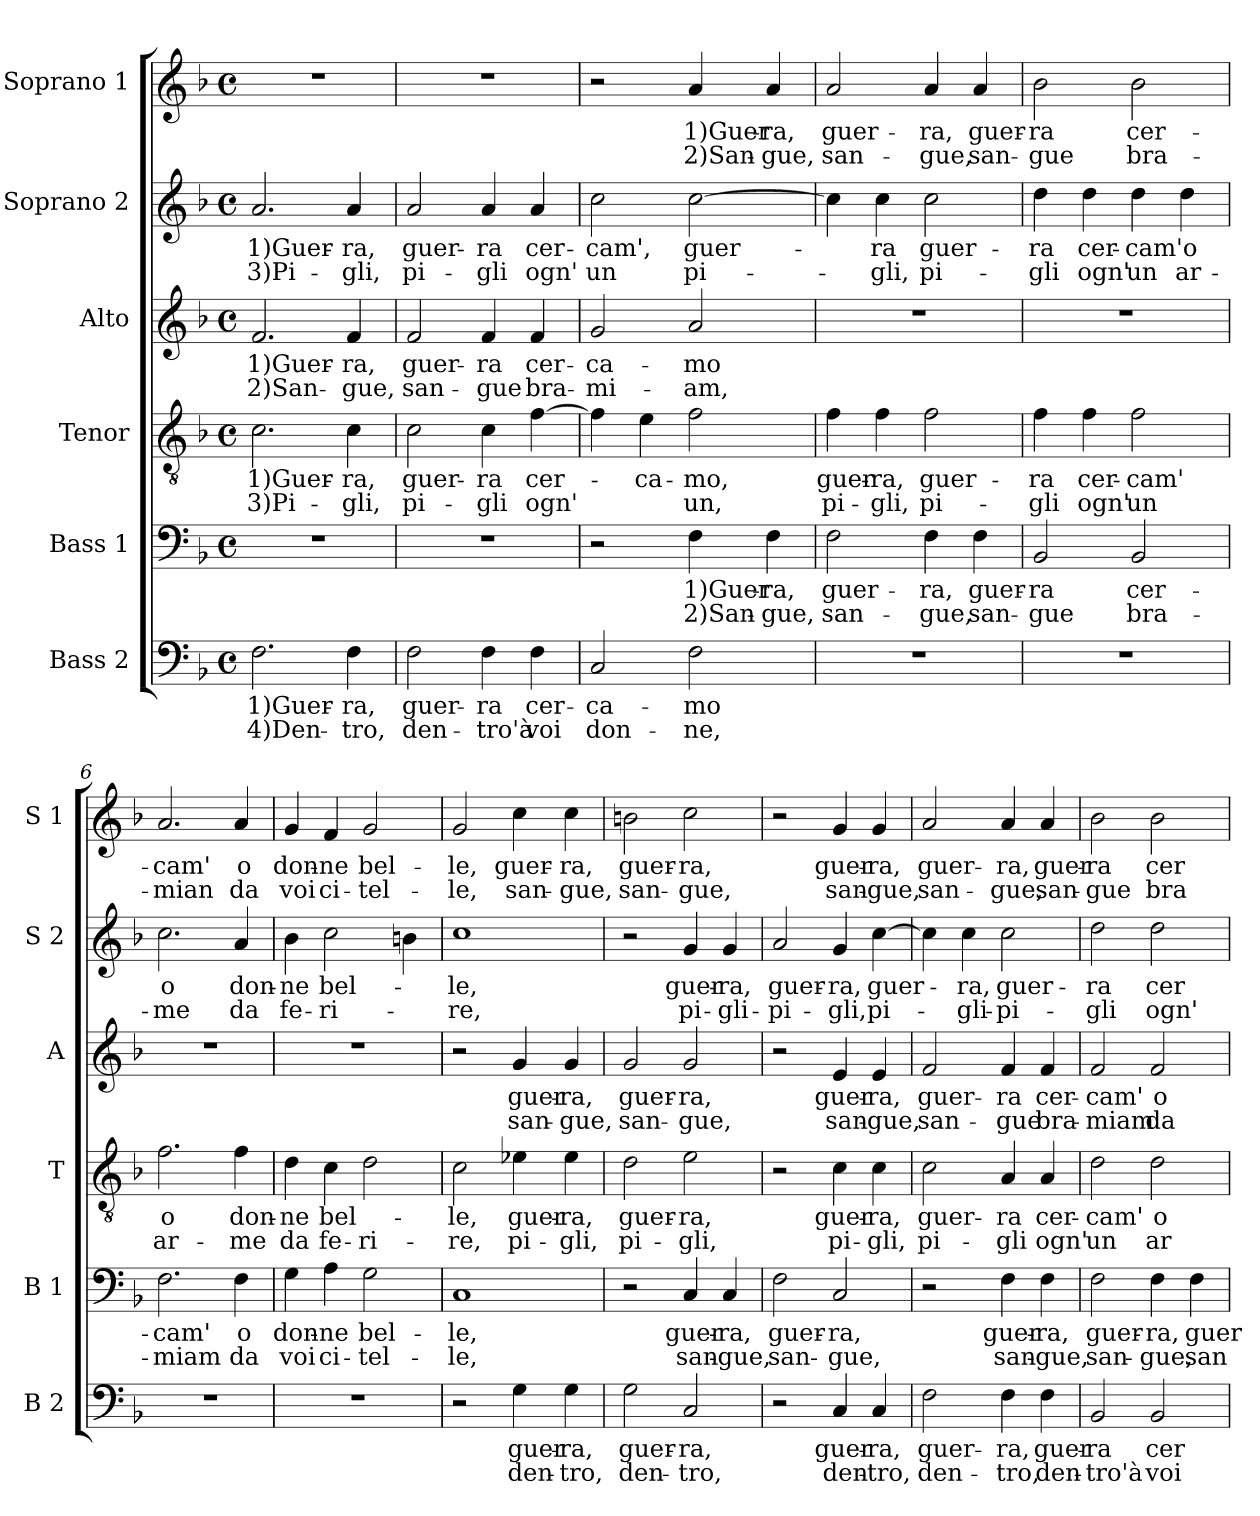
**kern	**text	**text	**kern	**text	**text	**kern	**text	**text	**kern	**text	**text	**kern	**text	**text	**kern	**text	**text
*part6	*part6	*part6	*part5	*part5	*part5	*part4	*part4	*part4	*part3	*part3	*part3	*part2	*part2	*part2	*part1	*part1	*part1
*staff6	*staff6	*staff6	*staff5	*staff5	*staff5	*staff4	*staff4	*staff4	*staff3	*staff3	*staff3	*staff2	*staff2	*staff2	*staff1	*staff1	*staff1
*I"Bass 2	*	*	*I"Bass 1	*	*	*I"Tenor	*	*	*I"Alto	*	*	*I"Soprano 2	*	*	*I"Soprano 1	*	*
*I'B 2	*	*	*I'B 1	*	*	*I'T	*	*	*I'A	*	*	*I'S 2	*	*	*I'S 1	*	*
*clefF4	*	*	*clefF4	*	*	*clefGv2	*	*	*clefG2	*	*	*clefG2	*	*	*clefG2	*	*
*k[b-]	*	*	*k[b-]	*	*	*k[b-]	*	*	*k[b-]	*	*	*k[b-]	*	*	*k[b-]	*	*
*F:	*	*	*F:	*	*	*F:	*	*	*F:	*	*	*F:	*	*	*F:	*	*
*M4/4	*	*	*M4/4	*	*	*M4/4	*	*	*M4/4	*	*	*M4/4	*	*	*M4/4	*	*
*met(c)	*	*	*met(c)	*	*	*met(c)	*	*	*met(c)	*	*	*met(c)	*	*	*met(c)	*	*
=1	=1	=1	=1	=1	=1	=1	=1	=1	=1	=1	=1	=1	=1	=1	=1	=1	=1
!	!LO:LY:b	!LO:LY:b	!	!	!	!	!LO:LY:b	!LO:LY:b	!	!LO:LY:b	!LO:LY:b	!	!LO:LY:b	!LO:LY:b	!	!	!
2.F\	1)Guer-	4)Den-	1r	.	.	2.c\	1)Guer-	3)Pi-	2.f/	1)Guer-	2)San-	2.a/	1)Guer-	3)Pi-	1r	.	.
!	!LO:LY:b	!LO:LY:b	!	!	!	!	!LO:LY:b	!LO:LY:b	!	!LO:LY:b	!LO:LY:b	!	!LO:LY:b	!LO:LY:b	!	!	!
4F\	-ra,	-tro,	.	.	.	4c\	-ra,	-gli,	4f/	-ra,	-gue,	4a/	-ra,	-gli,	.	.	.
=2	=2	=2	=2	=2	=2	=2	=2	=2	=2	=2	=2	=2	=2	=2	=2	=2	=2
!	!LO:LY:b	!LO:LY:b	!	!	!	!	!LO:LY:b	!LO:LY:b	!	!LO:LY:b	!LO:LY:b	!	!LO:LY:b	!LO:LY:b	!	!	!
2F\	guer-	den-	1r	.	.	2c\	guer-	pi-	2f/	guer-	san-	2a/	guer-	pi-	1r	.	.
!	!LO:LY:b	!LO:LY:b	!	!	!	!	!LO:LY:b	!LO:LY:b	!	!LO:LY:b	!LO:LY:b	!	!LO:LY:b	!LO:LY:b	!	!	!
4F\	-ra	-tro'à	.	.	.	4c\	-ra	-gli	4f/	-ra	-gue	4a/	-ra	-gli	.	.	.
!	!LO:LY:b	!LO:LY:b	!	!	!	!	!LO:LY:b	!LO:LY:b	!	!LO:LY:b	!LO:LY:b	!	!LO:LY:b	!LO:LY:b	!	!	!
4F\	cer-	voi	.	.	.	[4f\	cer-	ogn'	4f/	cer-	bra-	4a/	cer-	ogn'	.	.	.
=3	=3	=3	=3	=3	=3	=3	=3	=3	=3	=3	=3	=3	=3	=3	=3	=3	=3
!	!LO:LY:b	!LO:LY:b	!	!	!	!	!	!	!	!LO:LY:b	!LO:LY:b	!	!LO:LY:b	!LO:LY:b	!	!	!
2C/	-ca-	don-	2r	.	.	4f\]	.	.	2g/	-ca-	-mi-	2cc\	-cam',	un	2r	.	.
!	!	!	!	!	!	!	!LO:LY:b	!	!	!	!	!	!	!	!	!	!
.	.	.	.	.	.	4e\	-ca-	.	.	.	.	.	.	.	.	.	.
!	!LO:LY:b	!LO:LY:b	!	!LO:LY:b	!LO:LY:b	!	!LO:LY:b	!LO:LY:b	!	!LO:LY:b	!LO:LY:b	!	!LO:LY:b	!LO:LY:b	!	!LO:LY:b	!LO:LY:b
2F\	-mo	-ne,	4F\	1)Guer-	2)San-	2f\	-mo,	un,	2a/	-mo	-am,	[2cc\	guer-	pi-	4a/	1)Guer-	2)San-
!	!	!	!	!LO:LY:b	!LO:LY:b	!	!	!	!	!	!	!	!	!	!	!LO:LY:b	!LO:LY:b
.	.	.	4F\	-ra,	-gue,	.	.	.	.	.	.	.	.	.	4a/	-ra,	-gue,
=4	=4	=4	=4	=4	=4	=4	=4	=4	=4	=4	=4	=4	=4	=4	=4	=4	=4
!	!	!	!	!LO:LY:b	!LO:LY:b	!	!LO:LY:b	!LO:LY:b	!	!	!	!	!	!	!	!LO:LY:b	!LO:LY:b
1r	.	.	2F\	guer-	san-	4f\	guer-	pi-	1r	.	.	4cc\]	.	.	2a/	guer-	san-
!	!	!	!	!	!	!	!LO:LY:b	!LO:LY:b	!	!	!	!	!LO:LY:b	!LO:LY:b	!	!	!
.	.	.	.	.	.	4f\	-ra,	-gli,	.	.	.	4cc\	-ra	-gli,	.	.	.
!	!	!	!	!LO:LY:b	!LO:LY:b	!	!LO:LY:b	!LO:LY:b	!	!	!	!	!LO:LY:b	!LO:LY:b	!	!LO:LY:b	!LO:LY:b
.	.	.	4F\	-ra,	-gue,	2f\	guer-	pi-	.	.	.	2cc\	guer-	pi-	4a/	-ra,	-gue,
!	!	!	!	!LO:LY:b	!LO:LY:b	!	!	!	!	!	!	!	!	!	!	!LO:LY:b	!LO:LY:b
.	.	.	4F\	guer-	san-	.	.	.	.	.	.	.	.	.	4a/	guer-	san-
=5	=5	=5	=5	=5	=5	=5	=5	=5	=5	=5	=5	=5	=5	=5	=5	=5	=5
!	!	!	!	!LO:LY:b	!LO:LY:b	!	!LO:LY:b	!LO:LY:b	!	!	!	!	!LO:LY:b	!LO:LY:b	!	!LO:LY:b	!LO:LY:b
1r	.	.	2BB-/	-ra	-gue	4f\	-ra	-gli	1r	.	.	4dd\	-ra	-gli	2b-\	-ra	-gue
!	!	!	!	!	!	!	!LO:LY:b	!LO:LY:b	!	!	!	!	!LO:LY:b	!LO:LY:b	!	!	!
.	.	.	.	.	.	4f\	cer-	ogn'	.	.	.	4dd\	cer-	ogn'	.	.	.
!	!	!	!	!LO:LY:b	!LO:LY:b	!	!LO:LY:b	!LO:LY:b	!	!	!	!	!LO:LY:b	!LO:LY:b	!	!LO:LY:b	!LO:LY:b
.	.	.	2BB-/	cer-	bra-	2f\	-cam'	un	.	.	.	4dd\	-cam'	un	2b-\	cer-	bra-
!	!	!	!	!	!	!	!	!	!	!	!	!	!LO:LY:b	!LO:LY:b	!	!	!
.	.	.	.	.	.	.	.	.	.	.	.	4dd\	o	ar-	.	.	.
!!LO:LB:g=z
=6	=6	=6	=6	=6	=6	=6	=6	=6	=6	=6	=6	=6	=6	=6	=6	=6	=6
!	!	!	!	!LO:LY:b	!LO:LY:b	!	!LO:LY:b	!LO:LY:b	!	!	!	!	!LO:LY:b	!LO:LY:b	!	!LO:LY:b	!LO:LY:b
1r	.	.	2.F\	-cam'	-miam	2.f\	o	ar-	1r	.	.	2.cc\	o	-me	2.a/	-cam'	-mian
!	!	!	!	!LO:LY:b	!LO:LY:b	!	!LO:LY:b	!LO:LY:b	!	!	!	!	!LO:LY:b	!LO:LY:b	!	!LO:LY:b	!LO:LY:b
.	.	.	4F\	o	da	4f\	don-	-me	.	.	.	4a/	don-	da	4a/	o	da
=7	=7	=7	=7	=7	=7	=7	=7	=7	=7	=7	=7	=7	=7	=7	=7	=7	=7
!	!	!	!	!LO:LY:b	!LO:LY:b	!	!LO:LY:b	!LO:LY:b	!	!	!	!	!LO:LY:b	!LO:LY:b	!	!LO:LY:b	!LO:LY:b
1r	.	.	4G\	don-	voi	4d\	-ne	da	1r	.	.	4b-\	-ne	fe-	4g/	don-	voi
!	!	!	!	!LO:LY:b	!LO:LY:b	!	!LO:LY:b	!LO:LY:b	!	!	!	!	!LO:LY:b	!LO:LY:b	!	!LO:LY:b	!LO:LY:b
.	.	.	4A\	-ne	ci-	4c\	bel-	fe-	.	.	.	2cc\	bel-	-ri-	4f/	-ne	ci-
!	!	!	!	!LO:LY:b	!LO:LY:b	!	!	!LO:LY:b	!	!	!	!	!	!	!	!LO:LY:b	!LO:LY:b
.	.	.	2G\	bel-	-tel-	2d\	.	-ri-	.	.	.	.	.	.	2g/	bel-	-tel-
.	.	.	.	.	.	.	.	.	.	.	.	4bn\	.	.	.	.	.
=8	=8	=8	=8	=8	=8	=8	=8	=8	=8	=8	=8	=8	=8	=8	=8	=8	=8
!	!	!	!	!LO:LY:b	!LO:LY:b	!	!LO:LY:b	!LO:LY:b	!	!	!	!	!LO:LY:b	!LO:LY:b	!	!LO:LY:b	!LO:LY:b
2r	.	.	1C	-le,	-le,	2c\	-le,	-re,	2r	.	.	1cc	-le,	-re,	2g/	-le,	-le,
!	!LO:LY:b	!LO:LY:b	!	!	!	!	!LO:LY:b	!LO:LY:b	!	!LO:LY:b	!LO:LY:b	!	!	!	!	!LO:LY:b	!LO:LY:b
4G\	guer-	den-	.	.	.	4e-X\	guer-	pi-	4g/	guer-	san-	.	.	.	4cc\	guer-	san-
!	!LO:LY:b	!LO:LY:b	!	!	!	!	!LO:LY:b	!LO:LY:b	!	!LO:LY:b	!LO:LY:b	!	!	!	!	!LO:LY:b	!LO:LY:b
4G\	-ra,	-tro,	.	.	.	4e-\	-ra,	-gli,	4g/	-ra,	-gue,	.	.	.	4cc\	-ra,	-gue,
=9	=9	=9	=9	=9	=9	=9	=9	=9	=9	=9	=9	=9	=9	=9	=9	=9	=9
!	!LO:LY:b	!LO:LY:b	!	!	!	!	!LO:LY:b	!LO:LY:b	!	!LO:LY:b	!LO:LY:b	!	!	!	!	!LO:LY:b	!LO:LY:b
2G\	guer-	den-	2r	.	.	2d\	guer-	pi-	2g/	guer-	san-	2r	.	.	2bn\	guer-	san-
!	!LO:LY:b	!LO:LY:b	!	!LO:LY:b	!LO:LY:b	!	!LO:LY:b	!LO:LY:b	!	!LO:LY:b	!LO:LY:b	!	!LO:LY:b	!LO:LY:b	!	!LO:LY:b	!LO:LY:b
2C/	-ra,	-tro,	4C/	guer-	san-	2e\	-ra,	-gli,	2g/	-ra,	-gue,	4g/	guer-	pi-	2cc\	-ra,	-gue,
!	!	!	!	!LO:LY:b	!LO:LY:b	!	!	!	!	!	!	!	!LO:LY:b	!LO:LY:b	!	!	!
.	.	.	4C/	-ra,	-gue,	.	.	.	.	.	.	4g/	-ra,	-gli-	.	.	.
=10	=10	=10	=10	=10	=10	=10	=10	=10	=10	=10	=10	=10	=10	=10	=10	=10	=10
!	!	!	!	!LO:LY:b	!LO:LY:b	!	!	!	!	!	!	!	!LO:LY:b	!LO:LY:b	!	!	!
2r	.	.	2F\	guer-	san-	2r	.	.	2r	.	.	2a/	guer-	-pi-	2r	.	.
!	!LO:LY:b	!LO:LY:b	!	!LO:LY:b	!LO:LY:b	!	!LO:LY:b	!LO:LY:b	!	!LO:LY:b	!LO:LY:b	!	!LO:LY:b	!LO:LY:b	!	!LO:LY:b	!LO:LY:b
4C/	guer-	den-	2C/	-ra,	-gue,	4c\	guer-	pi-	4e/	guer-	san-	4g/	-ra,	-gli,	4g/	guer-	san-
!	!LO:LY:b	!LO:LY:b	!	!	!	!	!LO:LY:b	!LO:LY:b	!	!LO:LY:b	!LO:LY:b	!	!LO:LY:b	!LO:LY:b	!	!LO:LY:b	!LO:LY:b
4C/	-ra,	-tro,	.	.	.	4c\	-ra,	-gli,	4e/	-ra,	-gue,	[4cc\	guer-	pi-	4g/	-ra,	-gue,
!!LO:PB:g=z
=11	=11	=11	=11	=11	=11	=11	=11	=11	=11	=11	=11	=11	=11	=11	=11	=11	=11
!	!LO:LY:b	!LO:LY:b	!	!	!	!	!LO:LY:b	!LO:LY:b	!	!LO:LY:b	!LO:LY:b	!	!	!	!	!LO:LY:b	!LO:LY:b
2F\	guer-	den-	2r	.	.	2c\	guer-	pi-	2f/	guer-	san-	4cc\]	.	.	2a/	guer-	san-
!	!	!	!	!	!	!	!	!	!	!	!	!	!LO:LY:b	!LO:LY:b	!	!	!
.	.	.	.	.	.	.	.	.	.	.	.	4cc\	-ra,	-gli-	.	.	.
!	!LO:LY:b	!LO:LY:b	!	!LO:LY:b	!LO:LY:b	!	!LO:LY:b	!LO:LY:b	!	!LO:LY:b	!LO:LY:b	!	!LO:LY:b	!LO:LY:b	!	!LO:LY:b	!LO:LY:b
4F\	-ra,	-tro,	4F\	guer-	san-	4A/	-ra	-gli	4f/	-ra	-gue	2cc\	guer-	-pi-	4a/	-ra,	-gue,
!	!LO:LY:b	!LO:LY:b	!	!LO:LY:b	!LO:LY:b	!	!LO:LY:b	!LO:LY:b	!	!LO:LY:b	!LO:LY:b	!	!	!	!	!LO:LY:b	!LO:LY:b
4F\	guer-	den-	4F\	-ra,	-gue,	4A/	cer-	ogn'	4f/	cer-	bra-	.	.	.	4a/	guer-	san-
=12	=12	=12	=12	=12	=12	=12	=12	=12	=12	=12	=12	=12	=12	=12	=12	=12	=12
!	!LO:LY:b	!LO:LY:b	!	!LO:LY:b	!LO:LY:b	!	!LO:LY:b	!LO:LY:b	!	!LO:LY:b	!LO:LY:b	!	!LO:LY:b	!LO:LY:b	!	!LO:LY:b	!LO:LY:b
2BB-/	-ra	-tro'à	2F\	guer-	san-	2d\	-cam'	un	2f/	-cam'	-miam	2dd\	-ra	-gli	2b-\	-ra	-gue
!	!LO:LY:b	!LO:LY:b	!	!LO:LY:b	!LO:LY:b	!	!LO:LY:b	!LO:LY:b	!	!LO:LY:b	!LO:LY:b	!	!LO:LY:b	!LO:LY:b	!	!LO:LY:b	!LO:LY:b
2BB-/	cer-	voi	4F\	-ra,	-gue,	2d\	o	ar-	2f/	o	da	2dd\	cer-	ogn'	2b-\	cer-	bra-
!	!	!	!	!LO:LY:b	!LO:LY:b	!	!	!	!	!	!	!	!	!	!	!	!
.	.	.	4F\	guer-	san-	.	.	.	.	.	.	.	.	.	.	.	.
=	=	=	=	=	=	=	=	=	=	=	=	=	=	=	=	=	=
*-	*-	*-	*-	*-	*-	*-	*-	*-	*-	*-	*-	*-	*-	*-	*-	*-	*-
